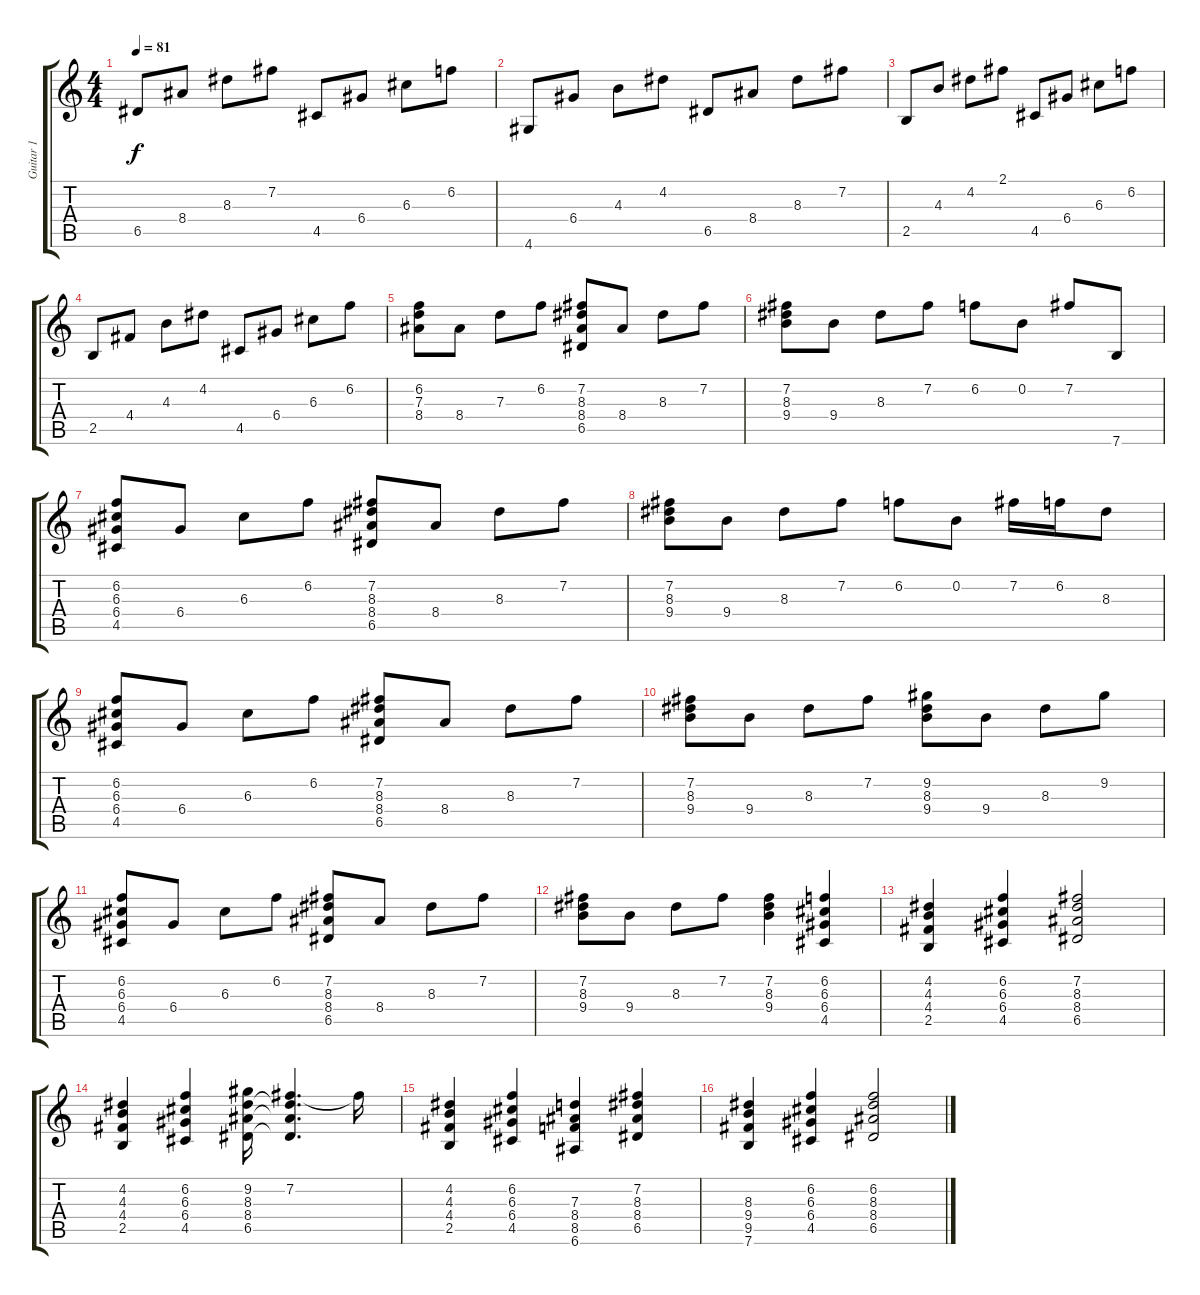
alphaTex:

\track ("Guitar 1" "Guitar 1") {instrument acousticguitarsteel}
\staff {score tabs}
\tuning (E4 B3 G3 D3 A2 E2) {hide}
\ts (4 4)
\tempo 81
\clef g2
\ks c
6.5.8{dy f} 8.4.8 8.3.8 7.2.8 4.5.8 6.4.8 6.3.8 6.2.8 |
4.6.8 6.4.8 4.3.8 4.2.8 6.5.8 8.4.8 8.3.8 7.2.8 |
2.5.8 4.3.8 4.2.8 2.1.8 4.5.8 6.4.8 6.3.8 6.2.8 |
2.5.8 4.4.8 4.3.8 4.2.8 4.5.8 6.4.8 6.3.8 6.2.8 |
(6.2 7.3 8.4).8 8.4.8 7.3.8 6.2.8 (7.2 8.3 8.4 6.5).8 8.4.8 8.3.8 7.2.8 |
(7.2 8.3 9.4).8 9.4.8 8.3.8 7.2.8 6.2.8 0.2.8 7.2.8 7.6.8 |
(6.2 6.3 6.4 4.5).8 6.4.8 6.3.8 6.2.8 (7.2 8.3 8.4 6.5).8 8.4.8 8.3.8 7.2.8 |
(7.2 8.3 9.4).8 9.4.8 8.3.8 7.2.8 6.2.8 0.2.8 7.2.16 6.2.16 8.3.8 |
(6.2 6.3 6.4 4.5).8 6.4.8 6.3.8 6.2.8 (7.2 8.3 8.4 6.5).8 8.4.8 8.3.8 7.2.8 |
(7.2 8.3 9.4).8 9.4.8 8.3.8 7.2.8 (9.2 8.3 9.4).8 9.4.8 8.3.8 9.2.8 |
(6.2 6.3 6.4 4.5).8 6.4.8 6.3.8 6.2.8 (7.2 8.3 8.4 6.5).8 8.4.8 8.3.8 7.2.8 |
(7.2 8.3 9.4).8 9.4.8 8.3.8 7.2.8 (7.2 8.3 9.4).4 (6.2 6.3 6.4 4.5).4 |
(4.2 4.3 4.4 2.5).4 (6.2 6.3 6.4 4.5).4 (7.2 8.3 8.4 6.5).2 |
(4.2 4.3 4.4 2.5).4 (6.2 6.3 6.4 4.5).4 (9.2 8.3 8.4 6.5).16 (7.2 8.3{t} 8.4{t} 6.5{t}).4{d} 7.2{t}.16 |
(4.2 4.3 4.4 2.5).4 (6.2 6.3 6.4 4.5).4 (7.3 8.4 8.5 6.6).4 (7.2 8.3 8.4 6.5).4 |
(8.3 9.4 9.5 7.6).4 (6.2 6.3 6.4 4.5).4 (6.2 8.3 8.4 6.5).2
